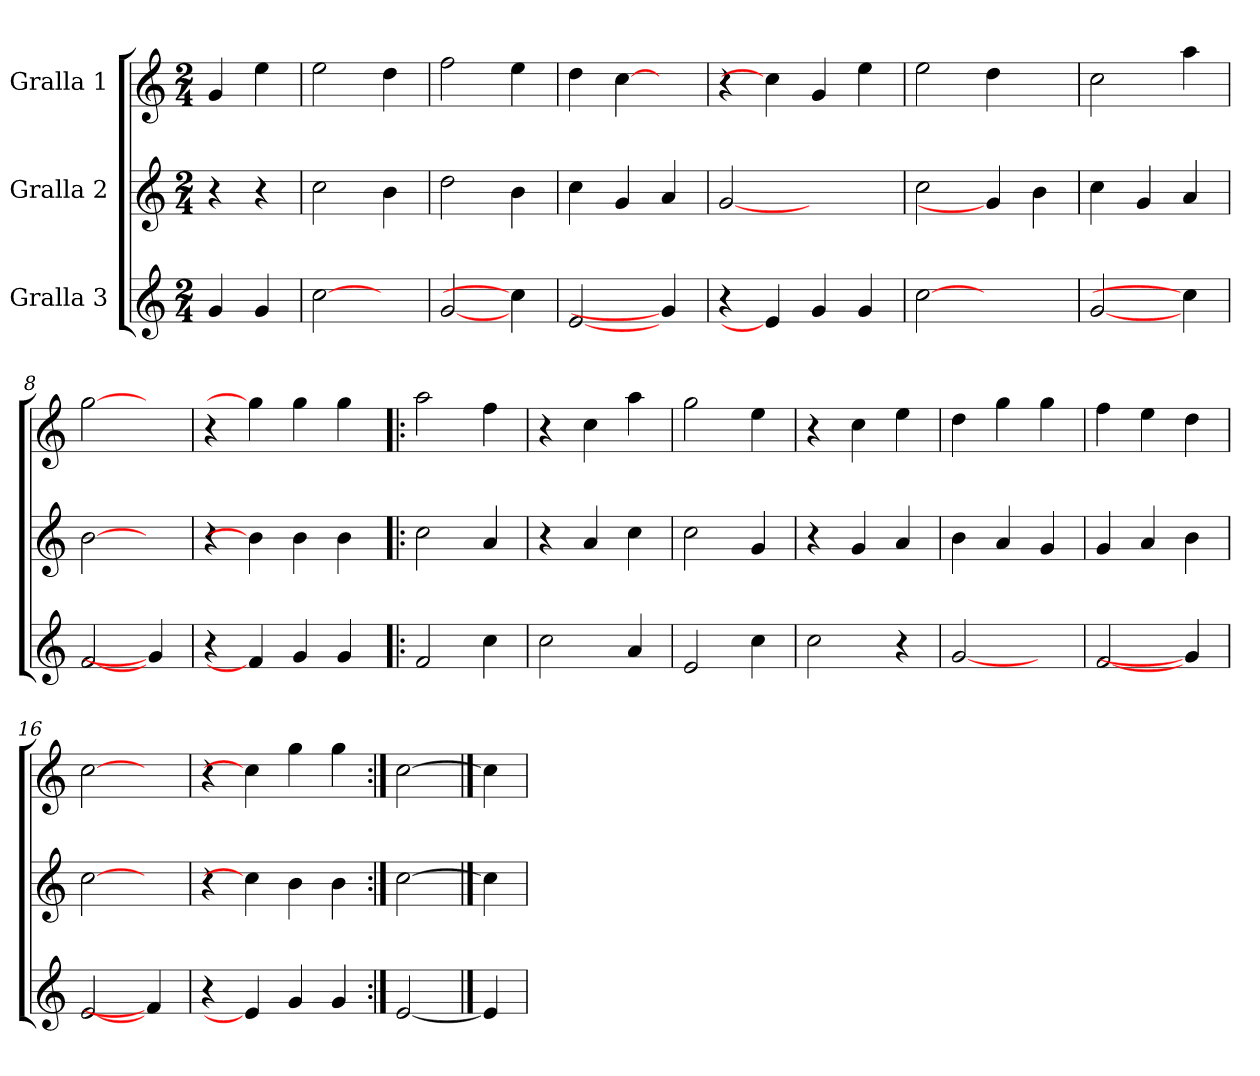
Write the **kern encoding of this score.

**kern	**kern	**kern
*part3	*part2	*part1
*staff3	*staff2	*staff1
*I"Gralla 3	*I"Gralla 2	*I"Gralla 1
*clefG2	*clefG2	*clefG2
*k[]	*k[]	*k[]
*M2/4	*M2/4	*M2/4
=1	=1	=1
4g	4r	4g
*	*	*MM156
4g	4r	4ee
=2	=2	=2
[2cc	2cc	2ee
4ryy	4b	4dd
=3	=3	=3
[2g	2dd	2ff
4cc]	4b	4ee
=4	=4	=4
[2e	4cc	4dd
.	4g	[4cc
4g]	4a	4ryy
=5	=5	=5
4r	[2g	4r
4e]	.	4cc]
4g	2ryy	4g
4g	.	4ee
=6	=6	=6
[2cc	2cc	2ee
2ryy	4g]	4dd
.	4b	4ryy
=7	=7	=7
[2g	4cc	2cc
.	4g	.
4cc]	4a	4aa
=8	=8	=8
[2f	[2b	[2gg
4g]	4ryy	4ryy
=9	=9	=9
4r	4r	4r
4f]	4b]	4gg]
4g	4b	4gg
4g	4b	4gg
=10!|:	=10!|:	=10!|:
2f	2cc	2aa
4cc	4a	4ff
=11	=11	=11
2cc	4r	4r
.	4a	4cc
4a	4cc	4aa
=12	=12	=12
2e	2cc	2gg
4cc	4g	4ee
=13	=13	=13
2cc	4r	4r
.	4g	4cc
4r	4a	4ee
=14	=14	=14
[2g	4b	4dd
.	4a	4gg
4ryy	4g	4gg
=15	=15	=15
[2f	4g	4ff
.	4a	4ee
4g]	4b	4dd
=16	=16	=16
[2e	[2cc	[2cc
4f]	4ryy	4ryy
=17	=17	=17
4r	4r	4r
4e]	4cc]	4cc]
4g	4b	4gg
4g	4b	4gg
=18:|!	=18:|!	=18:|!
[2e	[2cc	[2cc
==19	==19	==19
4e]	4cc]	4cc]
=	=	=
*-	*-	*-
